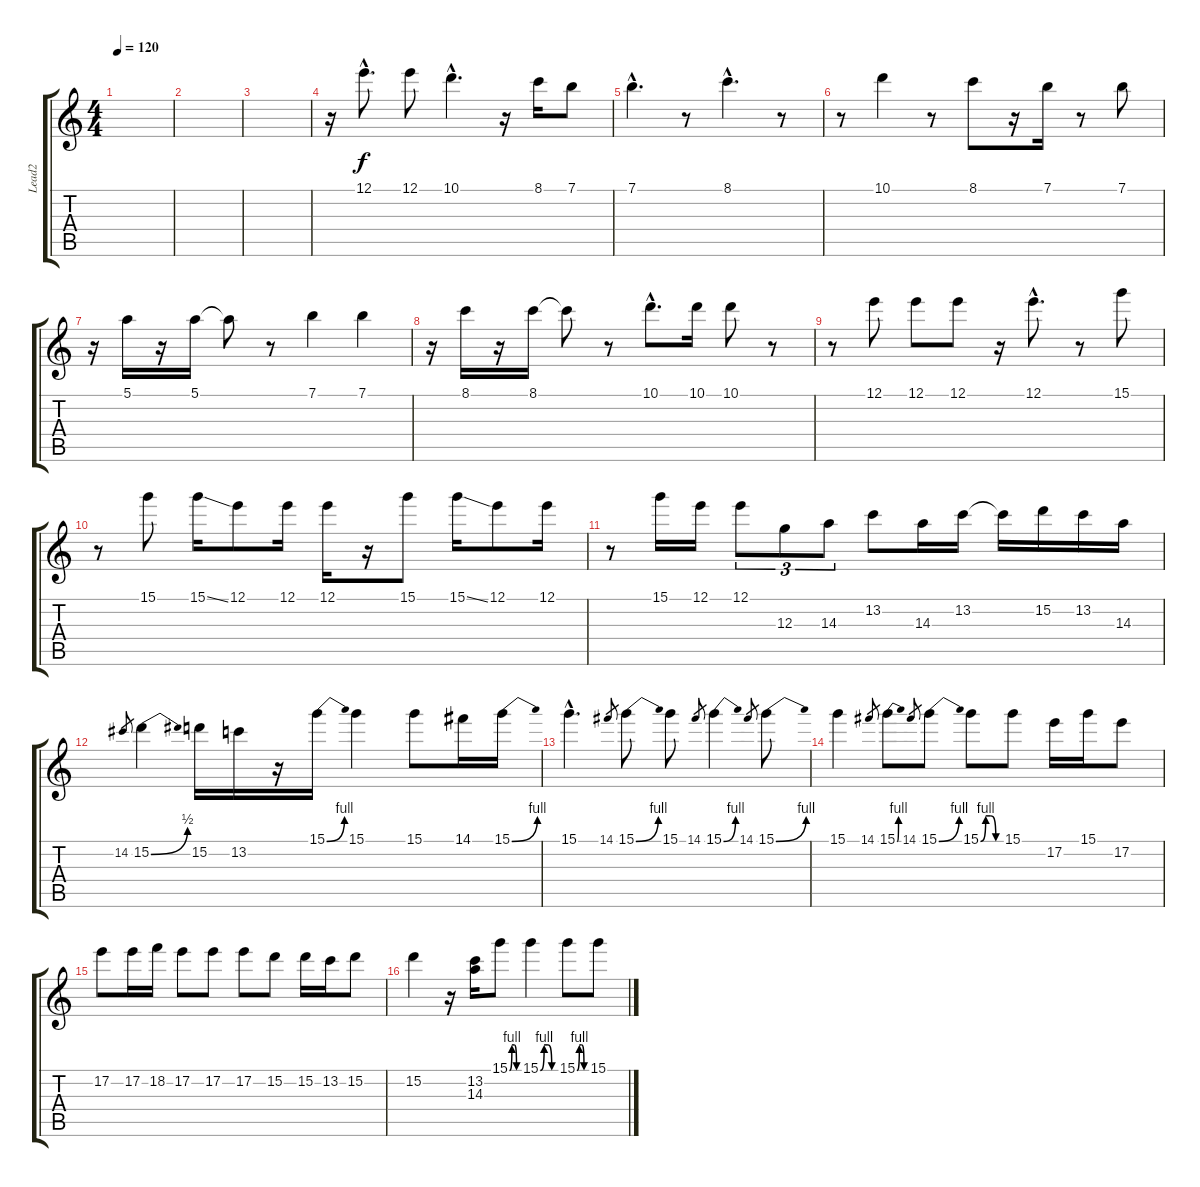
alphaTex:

\track ("Lead2" "Lead2") {instrument distortionguitar}
\staff {score tabs}
\tuning (E4 B3 G3 D3 A2 E2) {hide}
\ts (4 4)
\tempo 120
\clef g2
\ks c
|
|
|
r.16 12.1{hac}.8{d} 12.1.8 10.1{hac}.4{d} r.16 8.1.16 7.1.8 |
7.1{hac}.4{d} r.8 8.1{hac}.4{d} r.8 |
r.8 10.1.4 r.8 8.1.8 r.16 7.1.16 r.8 7.1.8 |
r.16 5.1.16 r.16 5.1.16 5.1{t}.8 r.8 7.1.4 7.1.4 |
r.16 8.1.16 r.16 8.1.16 8.1{t}.8 r.8 10.1{hac}.8{d} 10.1.16 10.1.8 r.8 |
r.8 12.1.8 12.1.8 12.1.8 r.16 12.1{hac}.8{d} r.8 15.1.8 |
r.8 15.1.8 15.1{ss}.16 12.1.8 12.1.16 12.1.16 r.16 15.1.8 15.1{ss}.16 12.1.8 12.1.16 |
r.8 15.1.16 12.1.16 12.1.8{tu (3 2)} 12.3.8{tu (3 2)} 14.3.8{tu (3 2)} 13.2.8 14.3.16 13.2.16 13.2{t}.16 15.2.16 13.2.16 14.3.16 |
14.2.8{gr} 15.2{be (bend 0 0 60 2)}.4 15.2.16 13.2.16 r.16 15.1{be (bend 0 0 60 4)}.16 15.1.4 15.1.8 14.1.16 15.1{be (bend 0 0 60 4)}.16 |
15.1{hac}.4{d} 14.1.8{gr} 15.1{be (bend 0 0 60 4)}.8 15.1.8 14.1.8{gr} 15.1{be (bend 0 0 60 4)}.4 14.1.8{gr} 15.1{be (bend 0 0 60 4)}.8 |
15.1.4 14.1.8{gr} 15.1{be (bend 0 0 60 4)}.8 14.1.8{gr} 15.1{be (bend 0 0 60 4)}.8 15.1{be (custom 0 0 15 4 30 4 45 0 60 0)}.8 15.1.8 17.2.16 15.1.16 17.2.8 |
17.2.8 17.2.16 18.2.16 17.2.8 17.2.8 17.2.8 15.2.8 15.2.16 13.2.16 15.2.8 |
15.2.4 r.16 (13.2 14.3).16 15.1{be (custom 0 0 15 4 30 4 45 0 60 0)}.8 15.1{be (custom 0 0 15 4 30 4 45 0 60 0)}.4 15.1{be (custom 0 0 15 4 30 4 45 0 60 0)}.8 15.1.8
